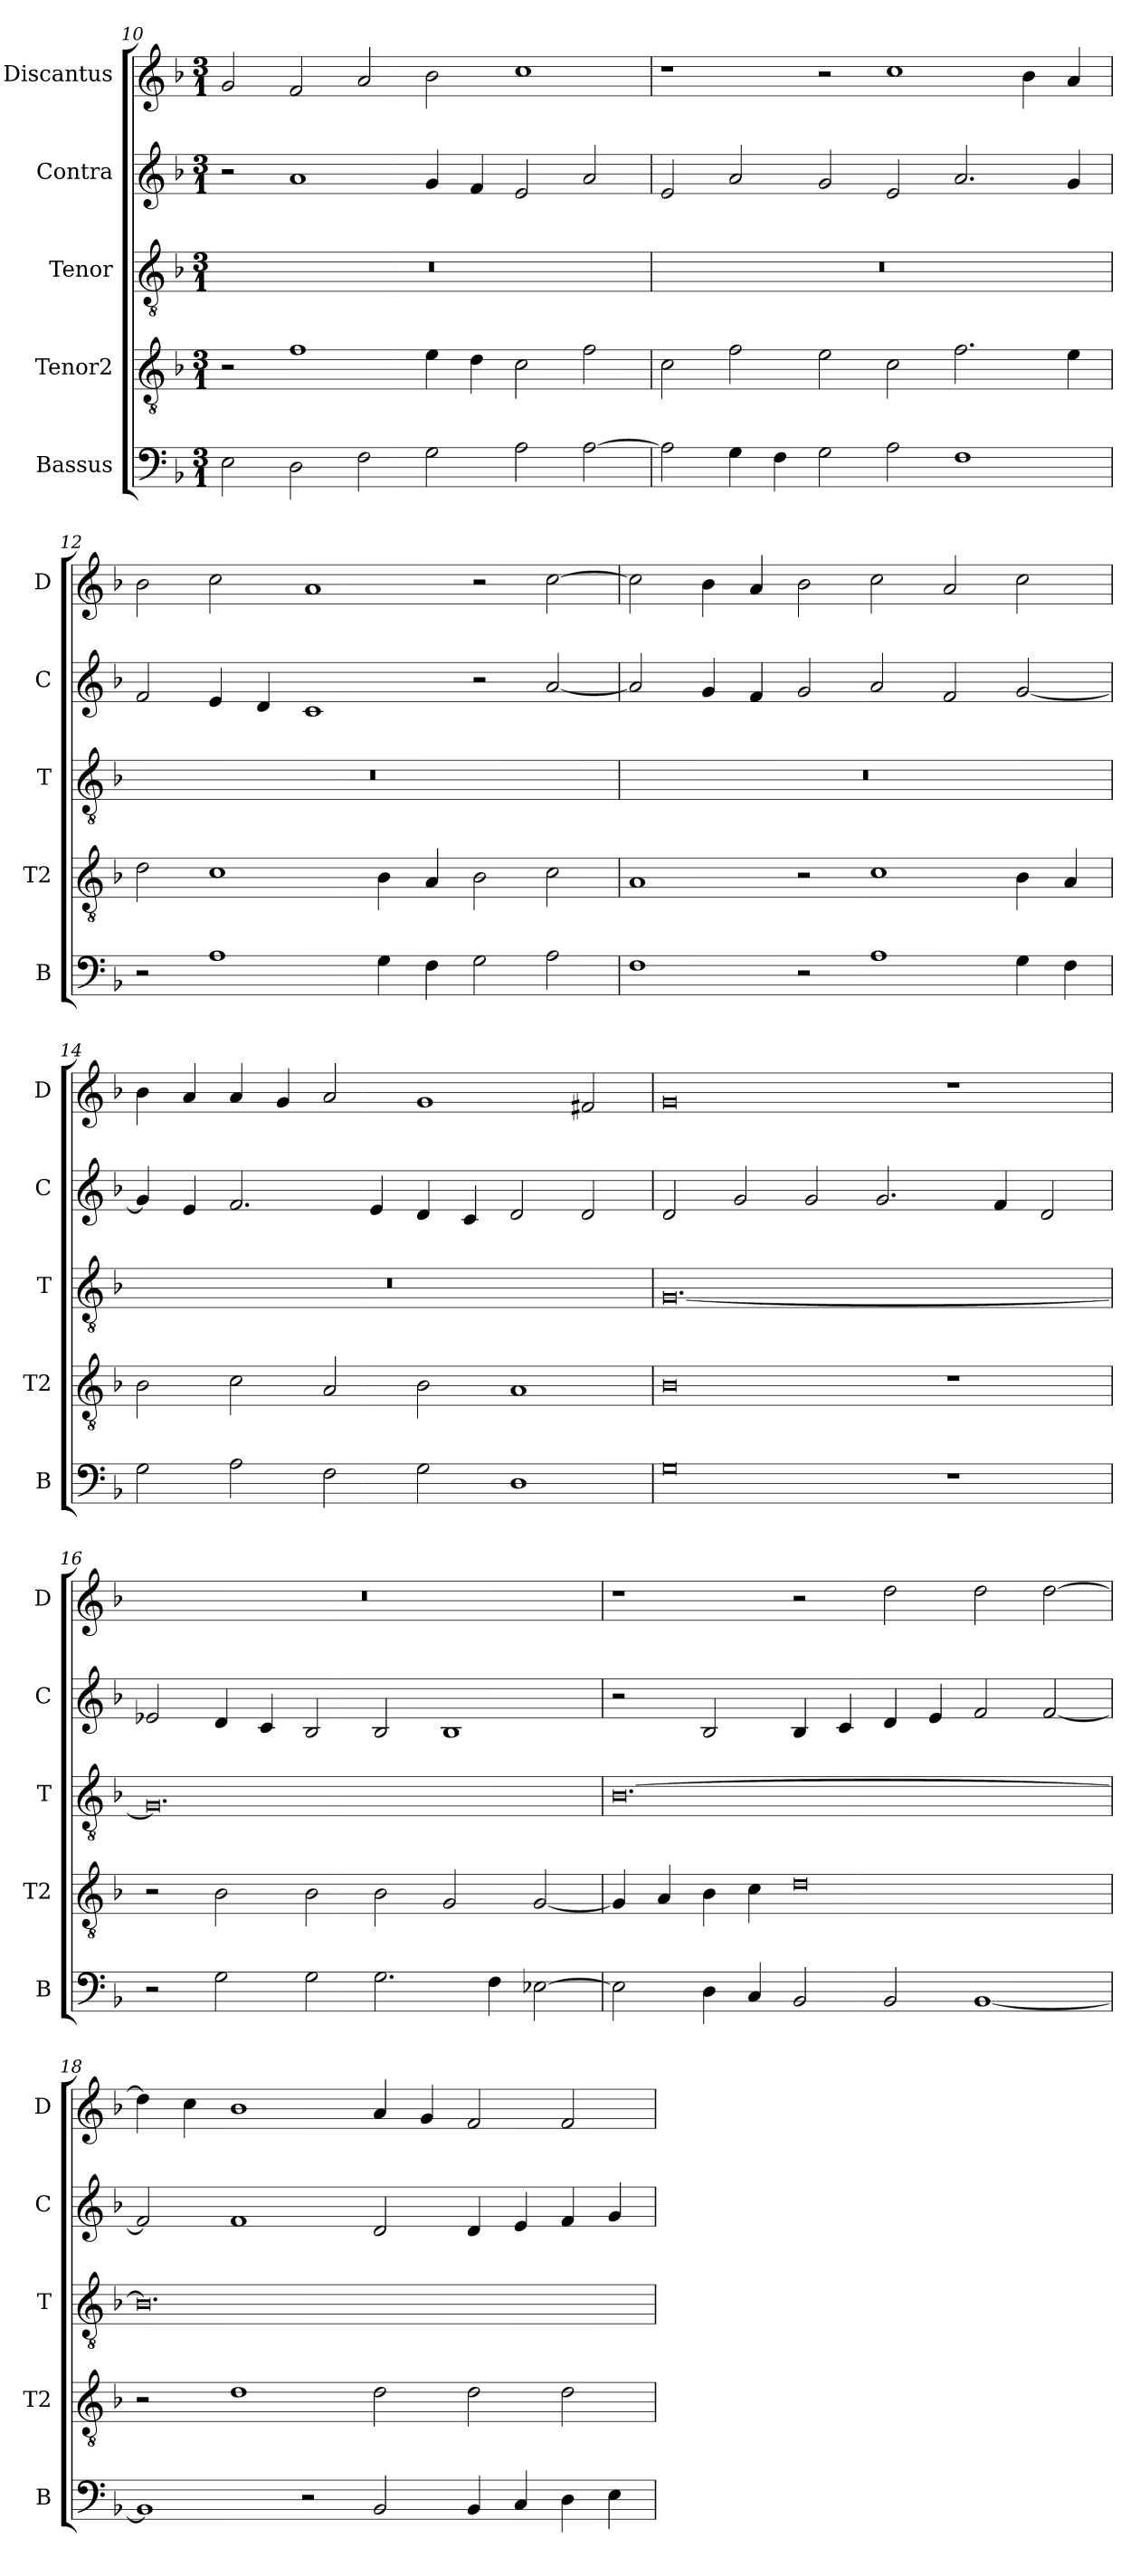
**kern	**kern	**kern	**kern	**kern
*part5	*part4	*part3	*part2	*part1
*staff5	*staff4	*staff3	*staff2	*staff1
*I"Bassus	*I"Tenor2	*I"Tenor	*I"Contra	*I"Discantus
*I'B	*I'T2	*I'T	*I'C	*I'D
*clefF4	*clefGv2	*clefGv2	*clefG2	*clefG2
*k[b-]	*k[b-]	*k[b-]	*k[b-]	*k[b-]
*M3/1	*M3/1	*M3/1	*M3/1	*M3/1
=10	=10	=10	=10	=10
2E\	2r	0.r	2r	2g/
2D\	1f	.	1a	2f/
2F\	.	.	.	2a/
2G\	4e\	.	4g/	2b-\
.	4d\	.	4f/	.
2A\	2c\	.	2e/	1cc
[2A\	2f\	.	2a/	.
=11	=11	=11	=11	=11
2A\]	2c\	0.r	2e/	1r
4G\	2f\	.	2a/	.
4F\	.	.	.	.
2G\	2e\	.	2g/	2r
2A\	2c\	.	2e/	1cc
1F	2.f\	.	2.a/	.
.	.	.	.	4b-\
.	4e\	.	4g/	4a/
=12	=12	=12	=12	=12
2r	2d\	0.r	2f/	2b-\
1A	1c	.	4e/	2cc\
.	.	.	4d/	.
.	.	.	1c	1a
4G\	4B-\	.	.	.
4F\	4A/	.	.	.
2G\	2B-\	.	2r	2r
2A\	2c\	.	[2a/	[2cc\
=13	=13	=13	=13	=13
1F	1A	0.r	2a/]	2cc\]
.	.	.	4g/	4b-\
.	.	.	4f/	4a/
2r	2r	.	2g/	2b-\
1A	1c	.	2a/	2cc\
.	.	.	2f/	2a/
4G\	4B-\	.	[2g/	2cc\
4F\	4A/	.	.	.
=14	=14	=14	=14	=14
2G\	2B-\	0.r	4g/]	4b-\
.	.	.	4e/	4a/
2A\	2c\	.	2.f/	4a/
.	.	.	.	4g/
2F\	2A/	.	.	2a/
.	.	.	4e/	.
2G\	2B-\	.	4d/	1g
.	.	.	4c/	.
1D	1A	.	2d/	.
.	.	.	2d/	2f#X/
=15	=15	=15	=15	=15
0G	0B-	[0.G	2d/	0g
.	.	.	2g/	.
.	.	.	2g/	.
.	.	.	2.g/	.
1r	1r	.	.	1r
.	.	.	4f/	.
.	.	.	2d/	.
=16	=16	=16	=16	=16
2r	2r	0.G]	2e-X/	0.r
2G\	2B-\	.	4d/	.
.	.	.	4c/	.
2G\	2B-\	.	2B-/	.
2.G\	2B-\	.	2B-/	.
.	2G/	.	1B-	.
4F\	.	.	.	.
[2E-X\	[2G/	.	.	.
=17	=17	=17	=17	=17
2E-\]	4G/]	[0.B-	2r	1r
.	4A/	.	.	.
4D\	4B-\	.	2B-/	.
4C/	4c\	.	.	.
2BB-/	0d	.	4B-/	2r
.	.	.	4c/	.
2BB-/	.	.	4d/	2dd\
.	.	.	4e/	.
[1BB-	.	.	2f/	2dd\
.	.	.	[2f/	[2dd\
=18	=18	=18	=18	=18
1BB-]	2r	0.B-]	2f/]	4dd\]
.	.	.	.	4cc\
.	1d	.	1f	1b-
2r	.	.	.	.
2BB-/	2d\	.	2d/	4a/
.	.	.	.	4g/
4BB-/	2d\	.	4d/	2f/
4C/	.	.	4e/	.
4D\	2d\	.	4f/	2f/
4E\	.	.	4g/	.
=	=	=	=	=
*-	*-	*-	*-	*-
